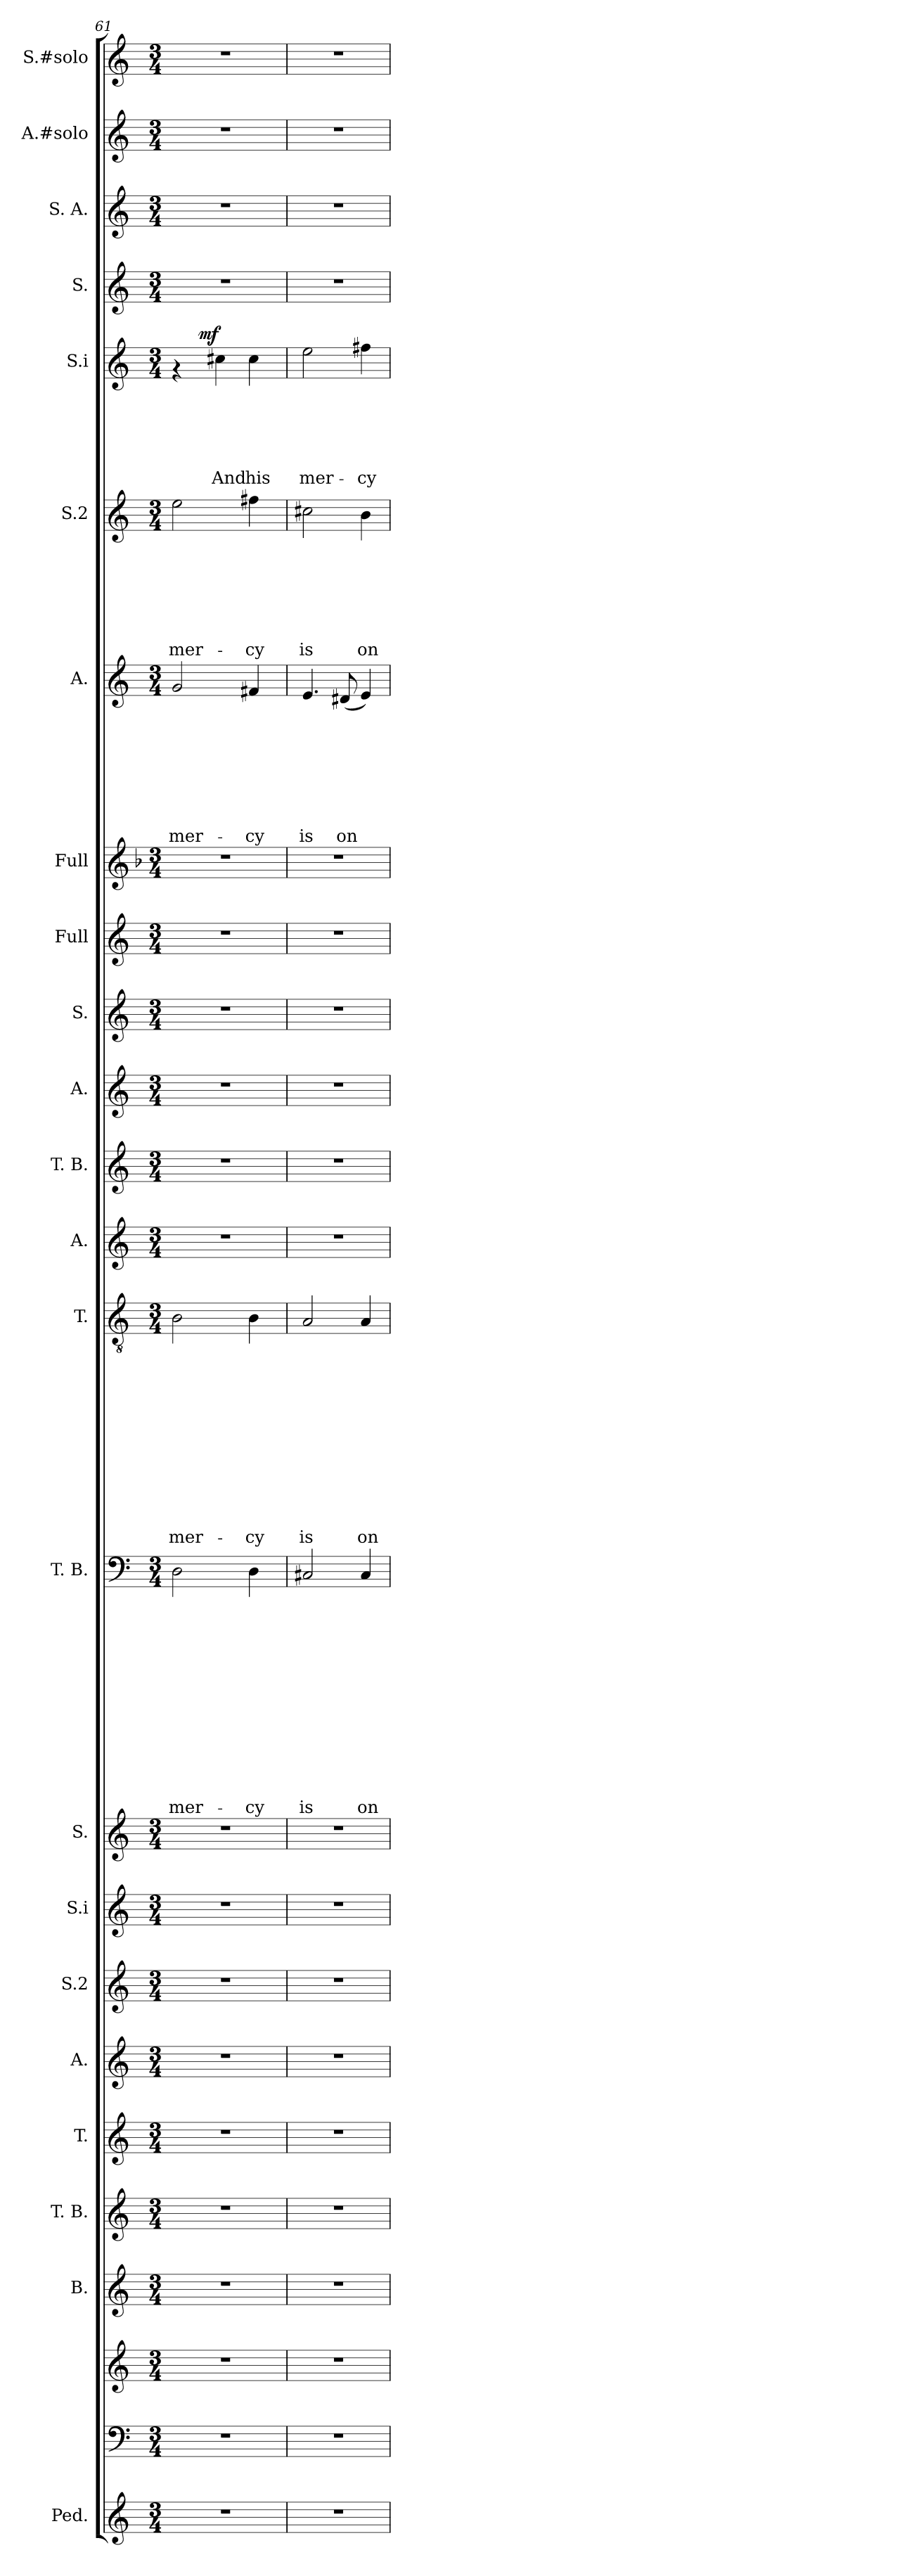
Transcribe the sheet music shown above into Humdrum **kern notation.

**kern	**kern	**kern	**kern	**kern	**kern	**kern	**kern	**kern	**kern	**kern	**text	**text	**text	**text	**text	**text	**text	**text	**text	**text	**text	**text	**text	**kern	**text	**text	**text	**text	**text	**text	**text	**text	**text	**text	**text	**text	**kern	**kern	**kern	**kern	**kern	**kern	**kern	**text	**text	**text	**text	**text	**text	**text	**text	**kern	**text	**text	**text	**text	**text	**text	**text	**kern	**text	**text	**text	**text	**text	**text	**dynam	**kern	**kern	**kern	**kern
*part25	*part24	*part23	*part22	*part21	*part20	*part19	*part18	*part17	*part16	*part15	*part15	*part15	*part15	*part15	*part15	*part15	*part15	*part15	*part15	*part15	*part15	*part15	*part15	*part14	*part14	*part14	*part14	*part14	*part14	*part14	*part14	*part14	*part14	*part14	*part14	*part14	*part13	*part12	*part11	*part10	*part9	*part8	*part7	*part7	*part7	*part7	*part7	*part7	*part7	*part7	*part7	*part6	*part6	*part6	*part6	*part6	*part6	*part6	*part6	*part5	*part5	*part5	*part5	*part5	*part5	*part5	*part5	*part4	*part3	*part2	*part1
*staff25	*staff24	*staff23	*staff22	*staff21	*staff20	*staff19	*staff18	*staff17	*staff16	*staff15	*staff15	*staff15	*staff15	*staff15	*staff15	*staff15	*staff15	*staff15	*staff15	*staff15	*staff15	*staff15	*staff15	*staff14	*staff14	*staff14	*staff14	*staff14	*staff14	*staff14	*staff14	*staff14	*staff14	*staff14	*staff14	*staff14	*staff13	*staff12	*staff11	*staff10	*staff9	*staff8	*staff7	*staff7	*staff7	*staff7	*staff7	*staff7	*staff7	*staff7	*staff7	*staff6	*staff6	*staff6	*staff6	*staff6	*staff6	*staff6	*staff6	*staff5	*staff5	*staff5	*staff5	*staff5	*staff5	*staff5	*staff5	*staff4	*staff3	*staff2	*staff1
*I"Ped.	*	*	*I"B.	*I"T. B.	*I"T.	*I"A.	*I"S.2	*I"S.i	*I"S.	*I"T. B.	*	*	*	*	*	*	*	*	*	*	*	*	*	*I"T.	*	*	*	*	*	*	*	*	*	*	*	*	*I"A.	*I"T. B.	*I"A.	*I"S.	*I"Full	*I"Full	*I"A.	*	*	*	*	*	*	*	*	*I"S.2	*	*	*	*	*	*	*	*I"S.i	*	*	*	*	*	*	*	*I"S.	*I"S. A.	*I"A.#solo	*I"S.#solo
*I'Ped.	*	*	*	*I'T. B.	*I'T.	*I'A.	*I'S.2	*I'S.i	*I'S.	*I'T. B.	*	*	*	*	*	*	*	*	*	*	*	*	*	*I'T.	*	*	*	*	*	*	*	*	*	*	*	*	*	*I'T. B.	*I'A.	*I'S.	*	*	*I'A.	*	*	*	*	*	*	*	*	*I'S.2	*	*	*	*	*	*	*	*I'S.i	*	*	*	*	*	*	*	*I'S.	*I'S. A.	*I'A.#solo	*I'S.#solo
*clefG2	*clefF4	*clefG2	*clefG2	*clefG2	*clefG2	*clefG2	*clefG2	*clefG2	*clefG2	*clefF4	*	*	*	*	*	*	*	*	*	*	*	*	*	*clefGv2	*	*	*	*	*	*	*	*	*	*	*	*	*clefG2	*clefG2	*clefG2	*clefG2	*clefG2	*clefG2	*clefG2	*	*	*	*	*	*	*	*	*clefG2	*	*	*	*	*	*	*	*clefG2	*	*	*	*	*	*	*	*clefG2	*clefG2	*clefG2	*clefG2
*	*	*	*	*	*	*	*	*	*	*	*	*	*	*	*	*	*	*	*	*	*	*	*	*	*	*	*	*	*	*	*	*	*	*	*	*	*	*	*	*	*	*ITrd3c5	*	*	*	*	*	*	*	*	*	*	*	*	*	*	*	*	*	*	*	*	*	*	*	*	*	*	*	*	*
*k[]	*k[]	*k[]	*k[]	*k[]	*k[]	*k[]	*k[]	*k[]	*k[]	*k[]	*	*	*	*	*	*	*	*	*	*	*	*	*	*k[]	*	*	*	*	*	*	*	*	*	*	*	*	*k[]	*k[]	*k[]	*k[]	*k[]	*k[]	*k[]	*	*	*	*	*	*	*	*	*k[]	*	*	*	*	*	*	*	*k[]	*	*	*	*	*	*	*	*k[]	*k[]	*k[]	*k[]
*C:	*C:	*C:	*C:	*C:	*C:	*C:	*C:	*C:	*C:	*C:	*	*	*	*	*	*	*	*	*	*	*	*	*	*C:	*	*	*	*	*	*	*	*	*	*	*	*	*C:	*C:	*C:	*C:	*C:	*C:	*C:	*	*	*	*	*	*	*	*	*C:	*	*	*	*	*	*	*	*C:	*	*	*	*	*	*	*	*C:	*C:	*C:	*C:
*M3/4	*M3/4	*M3/4	*M3/4	*M3/4	*M3/4	*M3/4	*M3/4	*M3/4	*M3/4	*M3/4	*	*	*	*	*	*	*	*	*	*	*	*	*	*M3/4	*	*	*	*	*	*	*	*	*	*	*	*	*M3/4	*M3/4	*M3/4	*M3/4	*M3/4	*M3/4	*M3/4	*	*	*	*	*	*	*	*	*M3/4	*	*	*	*	*	*	*	*M3/4	*	*	*	*	*	*	*	*M3/4	*M3/4	*M3/4	*M3/4
=61	=61	=61	=61	=61	=61	=61	=61	=61	=61	=61	=61	=61	=61	=61	=61	=61	=61	=61	=61	=61	=61	=61	=61	=61	=61	=61	=61	=61	=61	=61	=61	=61	=61	=61	=61	=61	=61	=61	=61	=61	=61	=61	=61	=61	=61	=61	=61	=61	=61	=61	=61	=61	=61	=61	=61	=61	=61	=61	=61	=61	=61	=61	=61	=61	=61	=61	=61	=61	=61	=61	=61
!	!	!	!	!	!	!	!	!	!	!	!	!	!	!	!	!	!	!	!	!	!	!	!LO:LY:b	!	!	!	!	!	!	!	!	!	!	!	!	!LO:LY:b	!	!	!	!	!	!	!	!	!	!	!	!	!	!	!LO:LY:b	!	!	!	!	!	!	!	!LO:LY:b	!	!	!	!	!	!	!	!	!	!	!	!
*	*	*	*	*	*	*	*	*	*	*	*	*	*	*	*	*	*	*	*	*	*	*	*	*	*	*	*	*	*	*	*	*	*	*	*	*	*	*	*	*	*	*	*	*	*	*	*	*	*	*	*	*	*	*	*	*	*	*	*	*^	*	*	*	*	*	*	*	*	*	*	*
2.r	2.r	2.r	2.r	2.r	2.r	2.r	2.r	2.r	2.r	2D\	.	.	.	.	.	.	.	.	.	.	.	.	mer-	2B\	.	.	.	.	.	.	.	.	.	.	.	mer-	2.r	2.r	2.r	2.r	2.r	2.r	2g/	.	.	.	.	.	.	.	mer-	2ee\	.	.	.	.	.	.	mer-	4rf	8ryy	.	.	.	.	.	.	.	2.r	2.r	2.r	2.r
.	.	.	.	.	.	.	.	.	.	.	.	.	.	.	.	.	.	.	.	.	.	.	.	.	.	.	.	.	.	.	.	.	.	.	.	.	.	.	.	.	.	.	.	.	.	.	.	.	.	.	.	.	.	.	.	.	.	.	.	.	32ryy	.	.	.	.	.	.	.	.	.	.	.
!	!	!	!	!	!	!	!	!	!	!	!	!	!	!	!	!	!	!	!	!	!	!	!	!	!	!	!	!	!	!	!	!	!	!	!	!	!	!	!	!	!	!	!	!	!	!	!	!	!	!	!	!	!	!	!	!	!	!	!	!	!	!	!	!	!	!	!	!LO:DY:a	!	!	!	!
.	.	.	.	.	.	.	.	.	.	.	.	.	.	.	.	.	.	.	.	.	.	.	.	.	.	.	.	.	.	.	.	.	.	.	.	.	.	.	.	.	.	.	.	.	.	.	.	.	.	.	.	.	.	.	.	.	.	.	.	.	2ryy	.	.	.	.	.	.	mf	.	.	.	.
!	!	!	!	!	!	!	!	!	!	!	!	!	!	!	!	!	!	!	!	!	!	!	!	!	!	!	!	!	!	!	!	!	!	!	!	!	!	!	!	!	!	!	!	!	!	!	!	!	!	!	!	!	!	!	!	!	!	!	!	!	!	!	!	!	!	!	!LO:LY:b	!	!	!	!	!
.	.	.	.	.	.	.	.	.	.	.	.	.	.	.	.	.	.	.	.	.	.	.	.	.	.	.	.	.	.	.	.	.	.	.	.	.	.	.	.	.	.	.	.	.	.	.	.	.	.	.	.	.	.	.	.	.	.	.	.	4cc#X\	.	.	.	.	.	.	And	.	.	.	.	.
!	!	!	!	!	!	!	!	!	!	!	!	!	!	!	!	!	!	!	!	!	!	!	!LO:LY:b	!	!	!	!	!	!	!	!	!	!	!	!	!LO:LY:b	!	!	!	!	!	!	!	!	!	!	!	!	!	!	!LO:LY:b	!	!	!	!	!	!	!	!LO:LY:b	!	!	!	!	!	!	!	!LO:LY:b	!	!	!	!	!
.	.	.	.	.	.	.	.	.	.	4D\	.	.	.	.	.	.	.	.	.	.	.	.	-cy	4B\	.	.	.	.	.	.	.	.	.	.	.	-cy	.	.	.	.	.	.	4f#X/	.	.	.	.	.	.	.	-cy	4ff#X\	.	.	.	.	.	.	-cy	4cc#\	.	.	.	.	.	.	his	.	.	.	.	.
.	.	.	.	.	.	.	.	.	.	.	.	.	.	.	.	.	.	.	.	.	.	.	.	.	.	.	.	.	.	.	.	.	.	.	.	.	.	.	.	.	.	.	.	.	.	.	.	.	.	.	.	.	.	.	.	.	.	.	.	.	16.ryy	.	.	.	.	.	.	.	.	.	.	.
=62	=62	=62	=62	=62	=62	=62	=62	=62	=62	=62	=62	=62	=62	=62	=62	=62	=62	=62	=62	=62	=62	=62	=62	=62	=62	=62	=62	=62	=62	=62	=62	=62	=62	=62	=62	=62	=62	=62	=62	=62	=62	=62	=62	=62	=62	=62	=62	=62	=62	=62	=62	=62	=62	=62	=62	=62	=62	=62	=62	=62	=62	=62	=62	=62	=62	=62	=62	=62	=62	=62	=62	=62
!	!	!	!	!	!	!	!	!	!	!	!	!	!	!	!	!	!	!	!	!	!	!	!LO:LY:b	!	!	!	!	!	!	!	!	!	!	!	!	!LO:LY:b	!	!	!	!	!	!	!	!	!	!	!	!	!	!	!LO:LY:b	!	!	!	!	!	!	!	!LO:LY:b	!	!	!	!	!	!	!	!LO:LY:b	!	!	!	!	!
*	*	*	*	*	*	*	*	*	*	*	*	*	*	*	*	*	*	*	*	*	*	*	*	*	*	*	*	*	*	*	*	*	*	*	*	*	*	*	*	*	*	*	*	*	*	*	*	*	*	*	*	*	*	*	*	*	*	*	*	*v	*v	*	*	*	*	*	*	*	*	*	*	*
2.r	2.r	2.r	2.r	2.r	2.r	2.r	2.r	2.r	2.r	2C#X/	.	.	.	.	.	.	.	.	.	.	.	.	is	2A/	.	.	.	.	.	.	.	.	.	.	.	is	2.r	2.r	2.r	2.r	2.r	2.r	4.e/	.	.	.	.	.	.	.	is	2cc#X\	.	.	.	.	.	.	is	2ee\	.	.	.	.	.	mer-	.	2.r	2.r	2.r	2.r
!	!	!	!	!	!	!	!	!	!	!	!	!	!	!	!	!	!	!	!	!	!	!	!	!	!	!	!	!	!	!	!	!	!	!	!	!	!	!	!	!	!	!	!	!	!	!	!	!	!	!	!LO:LY:b	!	!	!	!	!	!	!	!	!	!	!	!	!	!	!	!	!	!	!	!
.	.	.	.	.	.	.	.	.	.	.	.	.	.	.	.	.	.	.	.	.	.	.	.	.	.	.	.	.	.	.	.	.	.	.	.	.	.	.	.	.	.	.	(<8d#X/	.	.	.	.	.	.	.	on	.	.	.	.	.	.	.	.	.	.	.	.	.	.	.	.	.	.	.	.
!	!	!	!	!	!	!	!	!	!	!	!	!	!	!	!	!	!	!	!	!	!	!	!LO:LY:b	!	!	!	!	!	!	!	!	!	!	!	!	!LO:LY:b	!	!	!	!	!	!	!	!	!	!	!	!	!	!	!	!	!	!	!	!	!	!	!LO:LY:b	!	!	!	!	!	!	!LO:LY:b	!	!	!	!	!
.	.	.	.	.	.	.	.	.	.	4C#/	.	.	.	.	.	.	.	.	.	.	.	.	on	4A/	.	.	.	.	.	.	.	.	.	.	.	on	.	.	.	.	.	.	4e/)	.	.	.	.	.	.	.	.	4b\	.	.	.	.	.	.	on	4ff#X\	.	.	.	.	.	-cy	.	.	.	.	.
=	=	=	=	=	=	=	=	=	=	=	=	=	=	=	=	=	=	=	=	=	=	=	=	=	=	=	=	=	=	=	=	=	=	=	=	=	=	=	=	=	=	=	=	=	=	=	=	=	=	=	=	=	=	=	=	=	=	=	=	=	=	=	=	=	=	=	=	=	=	=	=
*-	*-	*-	*-	*-	*-	*-	*-	*-	*-	*-	*-	*-	*-	*-	*-	*-	*-	*-	*-	*-	*-	*-	*-	*-	*-	*-	*-	*-	*-	*-	*-	*-	*-	*-	*-	*-	*-	*-	*-	*-	*-	*-	*-	*-	*-	*-	*-	*-	*-	*-	*-	*-	*-	*-	*-	*-	*-	*-	*-	*-	*-	*-	*-	*-	*-	*-	*-	*-	*-	*-	*-
